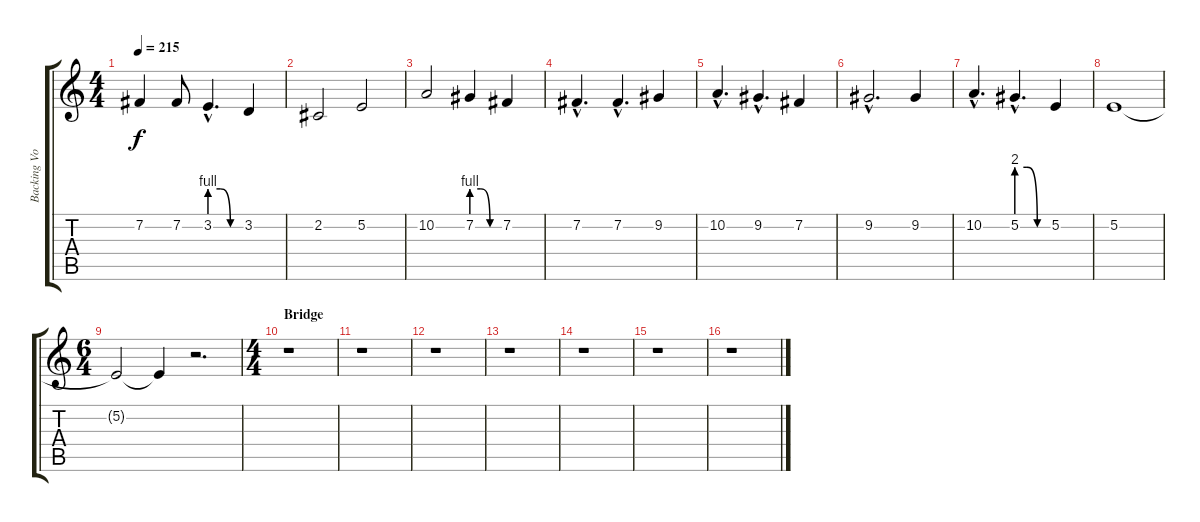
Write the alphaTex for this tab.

\track ("Backing Vocals" "Backing Vo") {instrument lead2sawtooth}
\staff {score tabs}
\tuning (E4 B3 G3 D3 A2 E2) {hide}
\ts (4 4)
\tempo 215
\clef g2
\ks c
7.2.4{dy f} 7.2.8 3.2{be (custom 0 4 20 4 40 0 60 0) hac}.4{d} 3.2.4 |
2.2.2 5.2.2 |
10.2.2 7.2{be (custom 0 4 20 4 40 0 60 0)}.4 7.2.4 |
7.2{hac}.4{d} 7.2{hac}.4{d} 9.2.4 |
10.2{hac}.4{d} 9.2{hac}.4{d} 7.2.4 |
9.2{hac}.2{d} 9.2.4 |
10.2{hac}.4{d} 5.2{be (custom 0 8 20 8 40 0 60 0) hac}.4{d} 5.2.4 |
5.2.1 |
\ts (6 4)
5.2{t}.2 5.2{t}.4 r.2{d} |
\ts (4 4)
\section ("" "Bridge")
r.1 |
r.1 |
r.1 |
r.1 |
r.1 |
r.1 |
r.1
